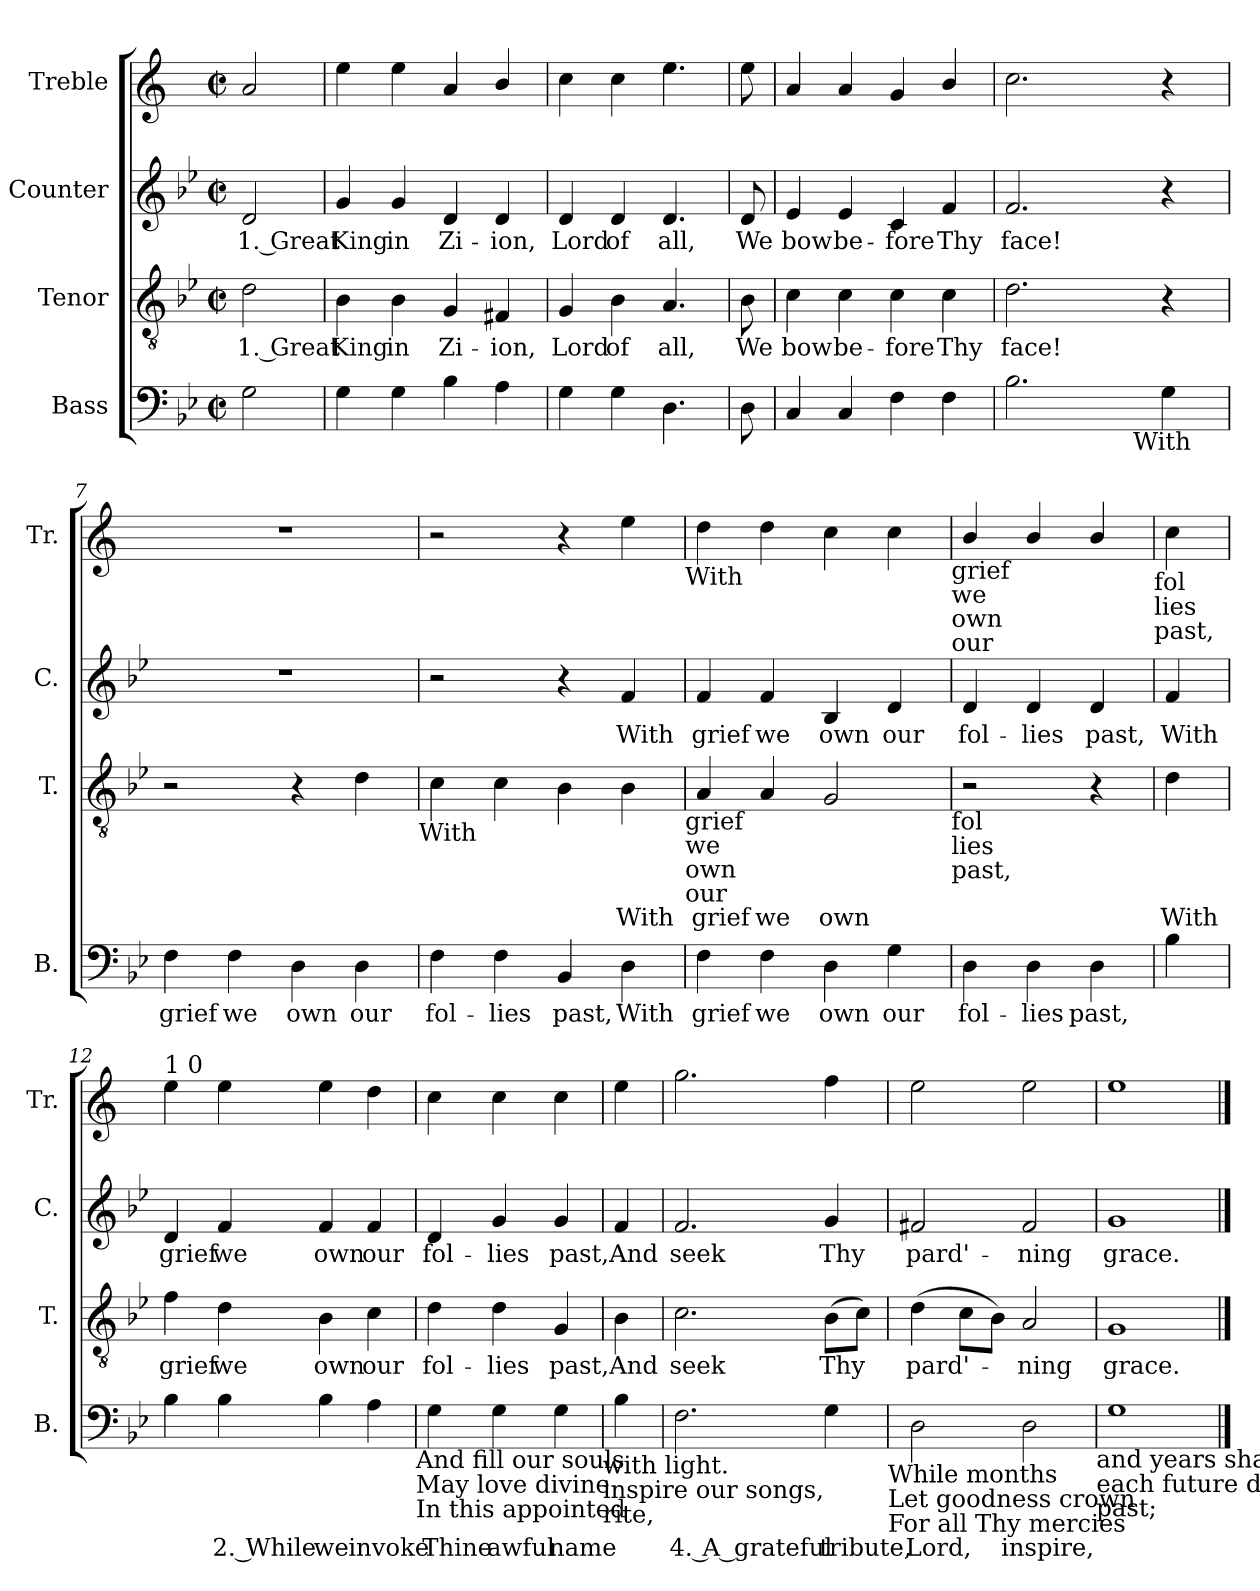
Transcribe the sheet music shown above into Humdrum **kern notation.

**kern	**text	**kern	**text	**kern	**text	**kern
*part4	*part4	*part3	*part3	*part2	*part2	*part1
*staff4	*staff4	*staff3	*staff3	*staff2	*staff2	*staff1
*I"Bass	*	*I"Tenor	*	*I"Counter	*	*I"Treble
*I'B.	*	*I'T.	*	*I'C.	*	*I'Tr.
*clefF4	*	*clefGv2	*	*clefG2	*	*clefG2
*	*	*	*	*	*	*ITrd1c2
*k[b-e-]	*	*k[b-e-]	*	*k[b-e-]	*	*k[b-e-]
*B-:	*	*B-:	*	*B-:	*	*B-:
*M2/2	*	*M2/2	*	*M2/2	*	*M2/2
*met(c|)	*	*met(c|)	*	*met(c|)	*	*met(c|)
=1	=1	=1	=1	=1	=1	=1
!	!	!	!LO:LY:a:rj	!	!LO:LY:b:rj	!
2G\	.	2d\	1. Great	2d/	1. Great	2g/
=2	=2	=2	=2	=2	=2	=2
!	!	!	!LO:LY:a	!	!LO:LY:b	!
4G\	.	4B-\	King	4g/	King	4dd\
!	!	!	!LO:LY:a	!	!LO:LY:b	!
4G\	.	4B-\	in	4g/	in	4dd\
!	!	!	!LO:LY:a	!	!LO:LY:b	!
4B-\	.	4G/	Zi-	4d/	Zi-	4g/
!	!	!	!LO:LY:a	!	!LO:LY:b	!
4A\	.	4F#X/	-ion,	4d/	-ion,	4a/
=3	=3	=3	=3	=3	=3	=3
!	!	!	!LO:LY:a	!	!LO:LY:b	!
4G\	.	4G/	Lord	4d/	Lord	4b-\
!	!	!	!LO:LY:a	!	!LO:LY:b	!
4G\	.	4B-\	of	4d/	of	4b-\
!	!	!	!LO:LY:a	!	!LO:LY:b	!
4.D\	.	4.A/	all,	4.d/	all,	4.dd\
=4	=4	=4	=4	=4	=4	=4
!	!	!	!LO:LY:a	!	!LO:LY:b	!
8D\	.	8B-\	We	8d/	We	8dd\
=5	=5	=5	=5	=5	=5	=5
!	!	!	!LO:LY:a	!	!LO:LY:b	!
4C/	.	4c\	bow	4e-/	bow	4g/
!	!	!	!LO:LY:a	!	!LO:LY:b	!
4C/	.	4c\	be-	4e-/	be-	4g/
!	!	!	!LO:LY:a	!	!LO:LY:b	!
4F\	.	4c\	-fore	4c/	-fore	4f/
!	!	!	!LO:LY:a	!	!LO:LY:b	!
4F\	.	4c\	Thy	4f/	Thy	4a/
=6	=6	=6	=6	=6	=6	=6
!	!	!	!LO:LY:a	!	!LO:LY:b	!
*^	*	*	*	*	*	*
2.B-\	2ryy	.	2.d\	face!	2.f/	face!	2.b-\
.	8ryy	.	.	.	.	.	.
.	32ryy	.	.	.	.	.	.
!	!LO:TX:b:t=With	!	!	!	!	!	!
.	4ryy	.	.	.	.	.	.
4G\	.	.	4r	.	4r	.	4r
.	16.ryy	.	.	.	.	.	.
!!LO:LB:g=z
=7	=7	=7	=7	=7	=7	=7	=7
!	!	!LO:LY:b	!	!	!	!	!
*v	*v	*	*	*	*	*	*
4F\	grief	2r	.	1r	.	1r
!	!LO:LY:b	!	!	!	!	!
4F\	we	.	.	.	.	.
!	!LO:LY:b	!	!	!	!	!
4D\	own	4r	.	.	.	.
!	!LO:LY:b	!	!	!	!	!
4D\	our	4d\	.	.	.	.
!	!	!LO:TX:b:t=With	!	!	!	!
=8	=8	=8	=8	=8	=8	=8
!	!LO:LY:b	!	!	!	!	!
4F\	fol-	4c\	.	2r	.	2r
!	!LO:LY:b	!	!	!	!	!
4F\	-lies	4c\	.	.	.	.
!	!LO:LY:b	!	!	!	!	!
4BB-/	past,	4B-\	.	4r	.	4r
!	!LO:LY:b	!	!LO:LY:a	!	!LO:LY:b	!
4D\	With	4B-\	With	4f/	With	4dd\
!	!	!	!	!	!	!LO:TX:b:t=With
!	!	!LO:TX:b:t=grief	!	!	!	!
!	!	!LO:TX:b:t=we	!	!	!	!
!	!	!LO:TX:b:t=own	!	!	!	!
!	!	!LO:TX:b:t=our	!	!	!	!
=9	=9	=9	=9	=9	=9	=9
!	!LO:LY:b	!	!LO:LY:a	!	!LO:LY:b	!
4F\	grief	4A/	grief	4f/	grief	4cc\
!	!LO:LY:b	!	!LO:LY:a	!	!LO:LY:b	!
4F\	we	4A/	we	4f/	we	4cc\
!	!LO:LY:b	!	!LO:LY:a	!	!LO:LY:b	!
4D\	own	2G/	own	4B-/	own	4b-\
!	!LO:LY:b	!	!	!	!LO:LY:b	!
4G\	our	.	.	4d/	our	4b-\
!	!	!	!	!	!	!LO:TX:b:t=grief
!	!	!	!	!	!	!LO:TX:b:t=we
!	!	!	!	!	!	!LO:TX:b:t=own
!	!	!	!	!	!	!LO:TX:b:t=our
!	!	!LO:TX:b:t=fol	!	!	!	!
!	!	!LO:TX:b:t=lies	!	!	!	!
!	!	!LO:TX:b:t=past,	!	!	!	!
=10	=10	=10	=10	=10	=10	=10
!	!LO:LY:b	!	!	!	!LO:LY:b	!
4D\	fol-	2r	.	4d/	fol-	4a/
!	!LO:LY:b	!	!	!	!LO:LY:b	!
4D\	-lies	.	.	4d/	-lies	4a/
!	!LO:LY:b	!	!	!	!LO:LY:b	!
4D\	past,	4r	.	4d/	past,	4a/
!	!	!	!	!	!	!LO:TX:b:t=fol
!	!	!	!	!	!	!LO:TX:b:t=lies
!	!	!	!	!	!	!LO:TX:b:t=past,
=11	=11	=11	=11	=11	=11	=11
!	!	!	!LO:LY:a	!	!LO:LY:b	!
4B-\	.	4d\	With	4f/	With	4b-\
!!LO:LB:g=z
=12	=12	=12	=12	=12	=12	=12
!	!	!	!	!	!	!LO:TX:a:t=1 0
!	!	!	!LO:LY:a	!	!LO:LY:b	!
4B-\	.	4f\	grief	4d/	grief	4dd\
!	!LO:LY:b:rj	!	!LO:LY:a	!	!LO:LY:b	!
4B-\	2. While	4d\	we	4f/	we	4dd\
!	!LO:LY:b	!	!LO:LY:a	!	!LO:LY:b	!
4B-\	we	4B-\	own	4f/	own	4dd\
!	!LO:LY:b	!	!LO:LY:a	!	!LO:LY:b	!
4A\	invoke	4c\	our	4f/	our	4cc\
!LO:TX:b:t=And fill our souls	!	!	!	!	!	!
!LO:TX:b:t=May love divine	!	!	!	!	!	!
!LO:TX:b:t=In this appointed	!	!	!	!	!	!
=13	=13	=13	=13	=13	=13	=13
!	!LO:LY:b	!	!LO:LY:a	!	!LO:LY:b	!
4G\	Thine	4d\	fol-	4d/	fol-	4b-\
!	!LO:LY:b	!	!LO:LY:a	!	!LO:LY:b	!
4G\	awful	4d\	-lies	4g/	-lies	4b-\
!	!LO:LY:b	!	!LO:LY:a	!	!LO:LY:b	!
4G\	name	4G/	past,	4g/	past,	4b-\
!LO:TX:b:t=with light.	!	!	!	!	!	!
!LO:TX:b:t=inspire our songs,	!	!	!	!	!	!
!LO:TX:b:t=rite,	!	!	!	!	!	!
=14	=14	=14	=14	=14	=14	=14
!	!	!	!LO:LY:a	!	!LO:LY:b	!
4B-\	.	4B-\	And	4f/	And	4dd\
=15	=15	=15	=15	=15	=15	=15
!	!LO:LY:b:rj	!	!LO:LY:a	!	!LO:LY:b	!
2.F\	4. A grateful	2.c\	seek	2.f/	seek	2.ff\
!	!LO:LY:b	!	!LO:LY:a	!	!LO:LY:b	!
4G\	tribute,	(>8B-\L	Thy	4g/	Thy	4ee-\
.	.	8c\J)	.	.	.	.
!LO:TX:b:t=While months	!	!	!	!	!	!
!LO:TX:b:t=Let goodness crown	!	!	!	!	!	!
!LO:TX:b:t=For all Thy mercies	!	!	!	!	!	!
=16	=16	=16	=16	=16	=16	=16
!	!LO:LY:b	!	!LO:LY:a	!	!LO:LY:b	!
2D\	Lord,	(>4d\	pard'-	2f#X/	pard'-	2dd\
.	.	8c\L	.	.	.	.
.	.	8B-\J)	.	.	.	.
!	!LO:LY:b	!	!LO:LY:a	!	!LO:LY:b	!
2D\	inspire,	2A/	-ning	2f#/	-ning	2dd\
!LO:TX:b:t=and years shall last.	!	!	!	!	!	!
!LO:TX:b:t=each future day,	!	!	!	!	!	!
!LO:TX:b:t=past;	!	!	!	!	!	!
=17	=17	=17	=17	=17	=17	=17
!	!	!	!LO:LY:a	!	!LO:LY:b	!
1G	.	1G	grace.	1g	grace.	1dd
==	==	==	==	==	==	==
*-	*-	*-	*-	*-	*-	*-
